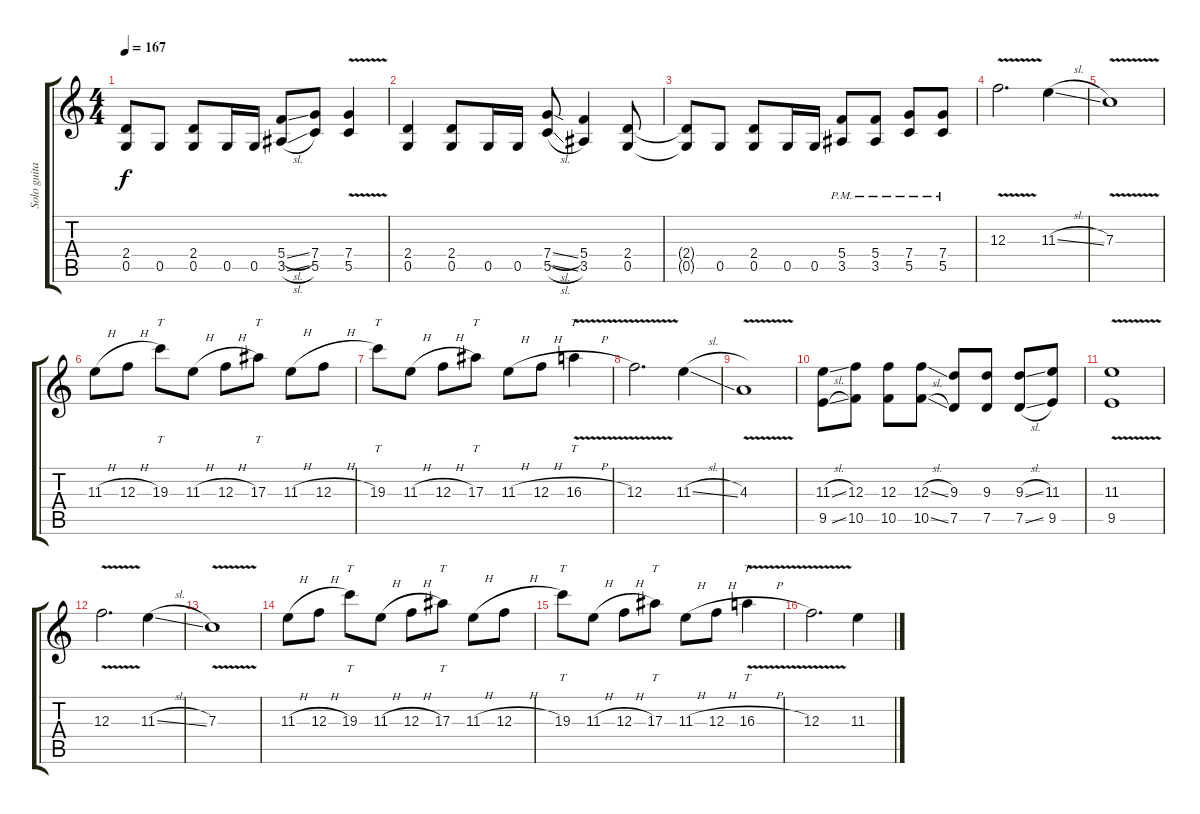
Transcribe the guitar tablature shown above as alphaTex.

\track ("Solo guitar" "Solo guita") {instrument overdrivenguitar}
\staff {score tabs}
\tuning (D4 A3 F3 C3 G2 C2) {hide}
\ts (4 4)
\tempo 167
\clef g2
\ks c
(2.4{t} 0.5{t}).8{dy f} 0.5.8 (2.4 0.5).8 0.5.16 0.5.16 (5.4{sl} 3.5{sl}).8 (7.4 5.5).8 (7.4{v} 5.5).4 |
(2.4 0.5).4 (2.4 0.5).8 0.5.16 0.5.16 (7.4{sl} 5.5{sl}).8 (5.4 3.5).4 (2.4 0.5).8 |
(2.4{t} 0.5{t}).8 0.5.8 (2.4 0.5).8 0.5.16 0.5.16 (5.4{pm} 3.5{pm}).8 (5.4{pm} 3.5{pm}).8 (7.4{pm} 5.5{pm}).8 (7.4{pm} 5.5{pm}).8 |
12.3{v}.2{d} 11.3{sl}.4 |
7.3{v}.1 |
11.3{h}.8 12.3{h}.8 19.3.8{tt} 11.3{h}.8 12.3{h}.8 17.3.8{tt} 11.3{h}.8 12.3{h}.8 |
19.3.8{tt} 11.3{h}.8 12.3{h}.8 17.3.8{tt} 11.3{h}.8 12.3{h}.8 16.3{v h}.4{tt} |
12.3{v}.2{d} 11.3{sl}.4 |
4.3{v}.1 |
(11.3{sl} 9.5{sl}).8 (12.3 10.5).8 (12.3 10.5).8 (12.3{sl} 10.5{sl}).8 (9.3 7.5).8 (9.3 7.5).8 (9.3{sl} 7.5{sl}).8 (11.3 9.5).8 |
(11.3{v} 9.5{v}).1 |
12.3{v}.2{d} 11.3{sl}.4 |
7.3{v}.1 |
11.3{h}.8 12.3{h}.8 19.3.8{tt} 11.3{h}.8 12.3{h}.8 17.3.8{tt} 11.3{h}.8 12.3{h}.8 |
19.3.8{tt} 11.3{h}.8 12.3{h}.8 17.3.8{tt} 11.3{h}.8 12.3{h}.8 16.3{v h}.4{tt} |
12.3{v}.2{d} 11.3{sl}.4
